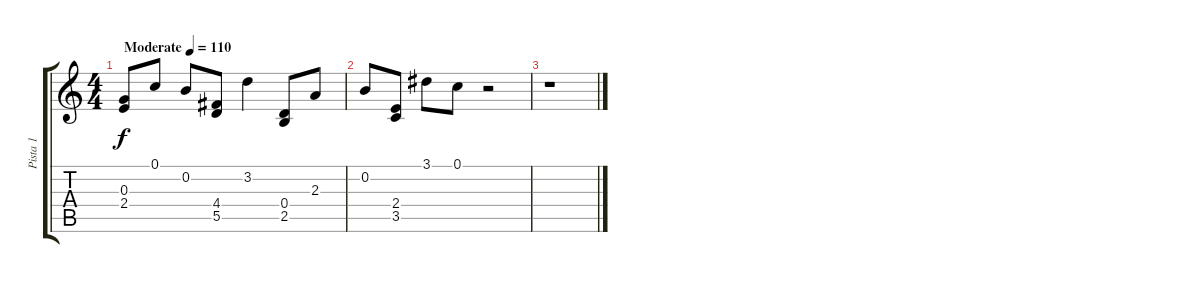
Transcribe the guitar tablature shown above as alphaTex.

\track ("Pista 1" "Pista 1") {instrument acousticguitarsteel}
\staff {score tabs}
\tuning (C4 B3 G3 D3 A2 E2) {hide}
\ts (4 4)
\tempo (110 "Moderate")
\clef g2
\ks c
(0.3 2.4).8{dy f instrument acousticguitarsteel} 0.1.8 0.2.8 (4.4 5.5).8 3.2.4 (0.4 2.5).8 2.3.8 |
0.2.8 (2.4 3.5).8 3.1.8 0.1.8 r.2 |
r.1
